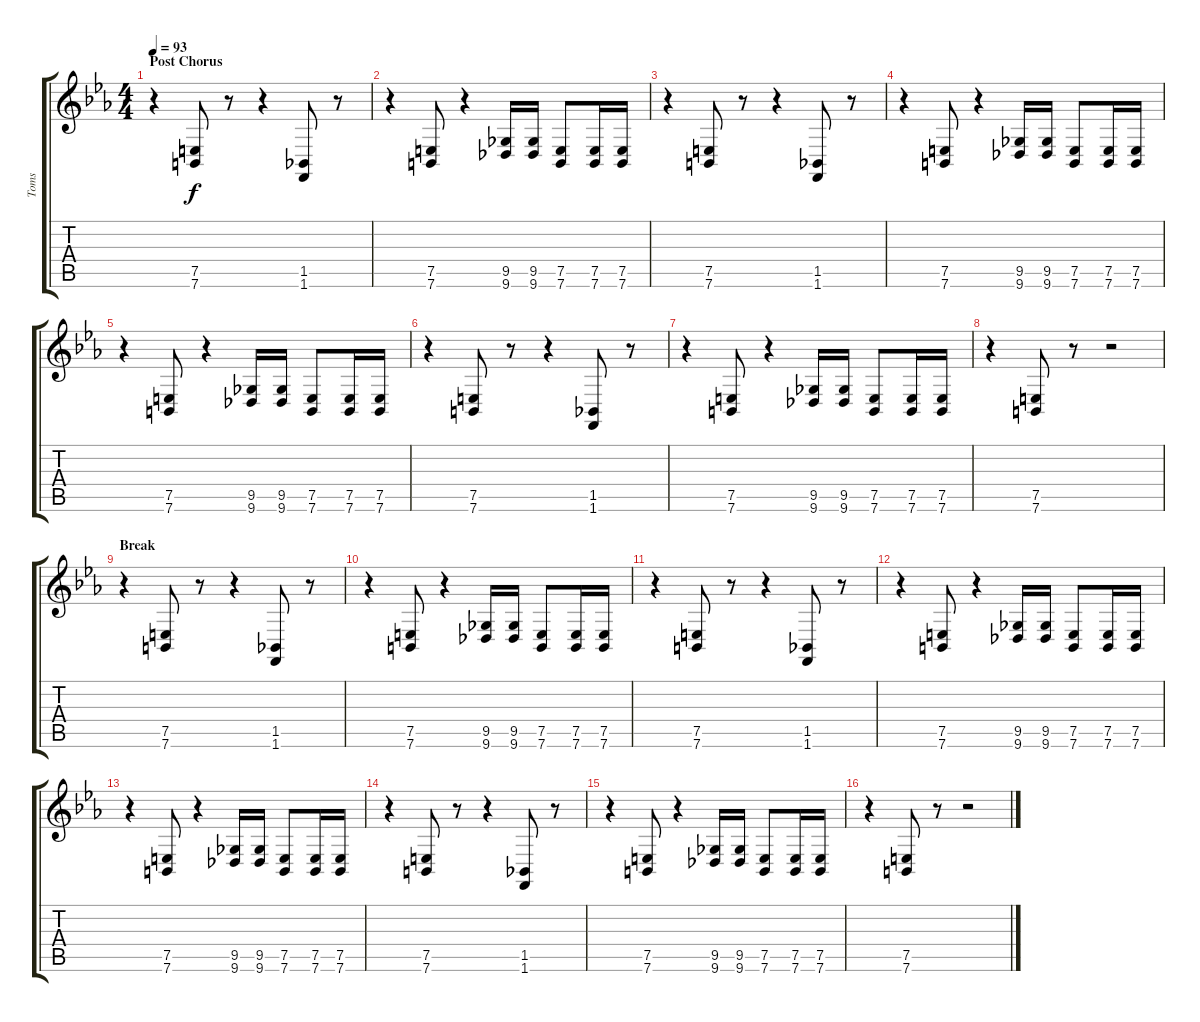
\track ("Toms" "Toms") {instrument melodictom}
\staff {score tabs}
\tuning (E4 B3 G3 D3 A2 E2) {hide}
\ts (4 4)
\section ("" "Post Chorus")
\tempo 93
\clef g2
\ks eb
r.4{dy f} (7.5 7.6).8 r.8 r.4 (1.5 1.6).8 r.8 |
r.4 (7.5 7.6).8 r.4 (9.5 9.6).16 (9.5 9.6).16 (7.5 7.6).8 (7.5 7.6).16 (7.5 7.6).16 |
r.4 (7.5 7.6).8 r.8 r.4 (1.5 1.6).8 r.8 |
r.4 (7.5 7.6).8 r.4 (9.5 9.6).16 (9.5 9.6).16 (7.5 7.6).8 (7.5 7.6).16 (7.5 7.6).16 |
r.4 (7.5 7.6).8 r.4 (9.5 9.6).16 (9.5 9.6).16 (7.5 7.6).8 (7.5 7.6).16 (7.5 7.6).16 |
r.4 (7.5 7.6).8 r.8 r.4 (1.5 1.6).8 r.8 |
r.4 (7.5 7.6).8 r.4 (9.5 9.6).16 (9.5 9.6).16 (7.5 7.6).8 (7.5 7.6).16 (7.5 7.6).16 |
r.4 (7.5 7.6).8 r.8 r.2 |
\section ("" "Break")
r.4 (7.5 7.6).8 r.8 r.4 (1.5 1.6).8 r.8 |
r.4 (7.5 7.6).8 r.4 (9.5 9.6).16 (9.5 9.6).16 (7.5 7.6).8 (7.5 7.6).16 (7.5 7.6).16 |
r.4 (7.5 7.6).8 r.8 r.4 (1.5 1.6).8 r.8 |
r.4 (7.5 7.6).8 r.4 (9.5 9.6).16 (9.5 9.6).16 (7.5 7.6).8 (7.5 7.6).16 (7.5 7.6).16 |
r.4 (7.5 7.6).8 r.4 (9.5 9.6).16 (9.5 9.6).16 (7.5 7.6).8 (7.5 7.6).16 (7.5 7.6).16 |
r.4 (7.5 7.6).8 r.8 r.4 (1.5 1.6).8 r.8 |
r.4 (7.5 7.6).8 r.4 (9.5 9.6).16 (9.5 9.6).16 (7.5 7.6).8 (7.5 7.6).16 (7.5 7.6).16 |
r.4 (7.5 7.6).8 r.8 r.2
